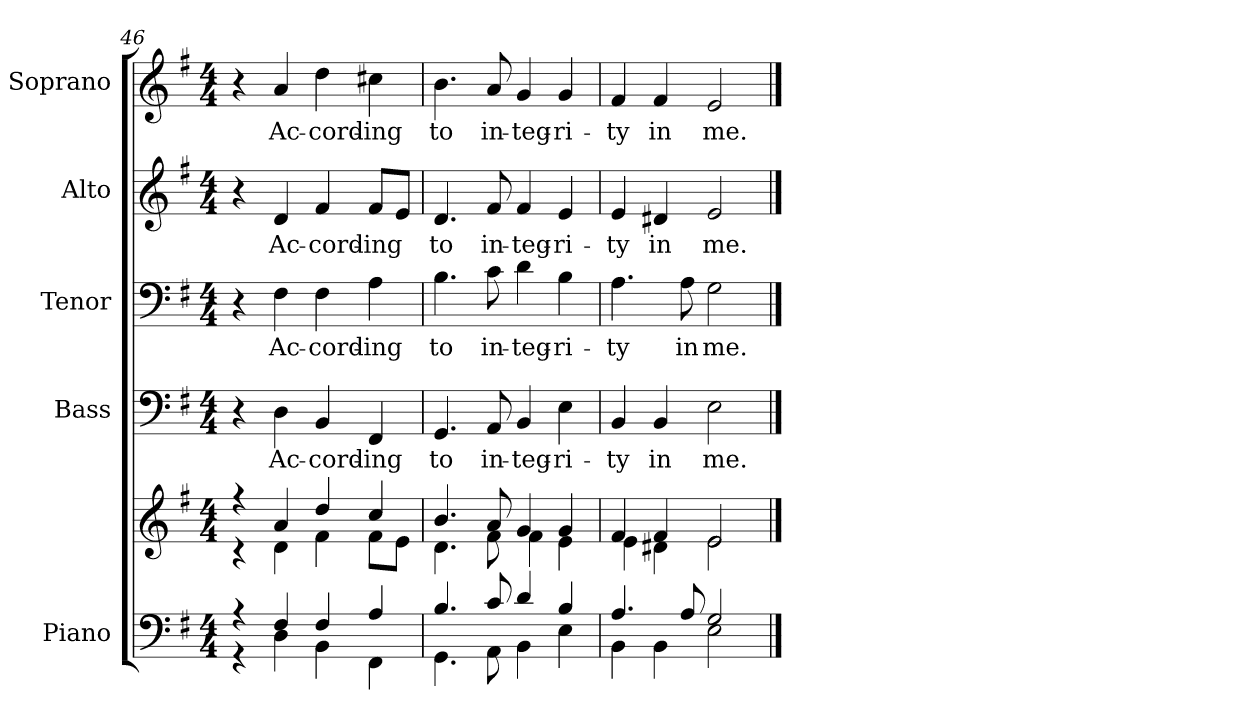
**kern	**kern	**kern	**text	**kern	**text	**kern	**text	**kern	**text
*part5	*part5	*part4	*part4	*part3	*part3	*part2	*part2	*part1	*part1
*staff6	*staff5	*staff4	*staff4	*staff3	*staff3	*staff2	*staff2	*staff1	*staff1
*I"Piano	*	*I"Bass	*	*I"Tenor	*	*I"Alto	*	*I"Soprano	*
*I'Pno.	*	*I'B.	*	*I'T.	*	*I'A.	*	*I'S.	*
!!LO:PB:g=z
*clefF4	*clefG2	*clefF4	*	*clefF4	*	*clefG2	*	*clefG2	*
*k[f#]	*k[f#]	*k[f#]	*	*k[f#]	*	*k[f#]	*	*k[f#]	*
*G:	*G:	*G:	*	*G:	*	*G:	*	*G:	*
*M4/4	*M4/4	*M4/4	*	*M4/4	*	*M4/4	*	*M4/4	*
=46	=46	=46	=46	=46	=46	=46	=46	=46	=46
*^	*^	*	*	*	*	*	*	*	*
4r	4r	4r	4r	4r	.	4r	.	4r	.	4r	.
!	!	!	!	!	!LO:LY:b:color=#000000	!	!	!	!	!	!
!	!	!	!	!	!	!	!LO:LY:b:color=#000000	!	!	!	!
!	!	!	!	!	!	!	!	!	!LO:LY:b:color=#000000	!	!
!	!	!	!	!	!	!	!	!	!	!	!LO:LY:b:color=#000000
4F#i/	4Di\	4ai/	4di\	4Di\	Ac-	4F#i\	Ac-	4di/	Ac-	4ai/	Ac-
!	!	!	!	!	!LO:LY:b:color=#000000	!	!	!	!	!	!
!	!	!	!	!	!	!	!LO:LY:b:color=#000000	!	!	!	!
!	!	!	!	!	!	!	!	!	!LO:LY:b:color=#000000	!	!
!	!	!	!	!	!	!	!	!	!	!	!LO:LY:b:color=#000000
4F#i/	4BBi\	4ddi/	4f#i\	4BBi/	-cord-	4F#i\	-cord-	4f#i/	-cord-	4ddi\	-cord-
!	!	!	!	!	!LO:LY:b:color=#000000	!	!	!	!	!	!
!	!	!	!	!	!	!	!LO:LY:b:color=#000000	!	!	!	!
!	!	!	!	!	!	!	!	!	!LO:LY:b:color=#000000	!	!
!	!	!	!	!	!	!	!	!	!	!	!LO:LY:b:color=#000000
4Ai/	4FF#i\	4cci/	8f#i\L	4FF#i/	-ing	4Ai\	-ing	8f#i/L	-ing	4cc#Xi\	-ing
.	.	.	8ei\J	.	.	.	.	8ei/J	.	.	.
=47	=47	=47	=47	=47	=47	=47	=47	=47	=47	=47	=47
!	!	!	!	!	!LO:LY:b:color=#000000	!	!	!	!	!	!
!	!	!	!	!	!	!	!LO:LY:b:color=#000000	!	!	!	!
!	!	!	!	!	!	!	!	!	!LO:LY:b:color=#000000	!	!
!	!	!	!	!	!	!	!	!	!	!	!LO:LY:b:color=#000000
4.Bi/	4.GGi\	4.bi/	4.di\	4.GGi/	to	4.Bi\	to	4.di/	to	4.bi\	to
!	!	!	!	!	!LO:LY:b:color=#000000	!	!	!	!	!	!
!	!	!	!	!	!	!	!LO:LY:b:color=#000000	!	!	!	!
!	!	!	!	!	!	!	!	!	!LO:LY:b:color=#000000	!	!
!	!	!	!	!	!	!	!	!	!	!	!LO:LY:b:color=#000000
8ci/	8AAi\	8ai/	8f#i\	8AAi/	in-	8ci\	in-	8f#i/	in-	8ai/	in-
!	!	!	!	!	!LO:LY:b:color=#000000	!	!	!	!	!	!
!	!	!	!	!	!	!	!LO:LY:b:color=#000000	!	!	!	!
!	!	!	!	!	!	!	!	!	!LO:LY:b:color=#000000	!	!
!	!	!	!	!	!	!	!	!	!	!	!LO:LY:b:color=#000000
4di/	4BBi\	4gi/	4f#i\	4BBi/	-teg-	4di\	-teg-	4f#i/	-teg-	4gi/	-teg-
!	!	!	!	!	!LO:LY:b:color=#000000	!	!	!	!	!	!
!	!	!	!	!	!	!	!LO:LY:b:color=#000000	!	!	!	!
!	!	!	!	!	!	!	!	!	!LO:LY:b:color=#000000	!	!
!	!	!	!	!	!	!	!	!	!	!	!LO:LY:b:color=#000000
4Bi/	4Ei\	4gi/	4ei\	4Ei\	-ri-	4Bi\	-ri-	4ei/	-ri-	4gi/	-ri-
=48	=48	=48	=48	=48	=48	=48	=48	=48	=48	=48	=48
!	!	!	!	!	!LO:LY:b:color=#000000	!	!	!	!	!	!
!	!	!	!	!	!	!	!LO:LY:b:color=#000000	!	!	!	!
!	!	!	!	!	!	!	!	!	!LO:LY:b:color=#000000	!	!
!	!	!	!	!	!	!	!	!	!	!	!LO:LY:b:color=#000000
4.Ai/	4BBi\	4f#i/	4ei\	4BBi/	-ty	4.Ai\	-ty	4ei/	-ty	4f#i/	-ty
!	!	!	!	!	!LO:LY:b:color=#000000	!	!	!	!	!	!
!	!	!	!	!	!	!	!	!	!LO:LY:b:color=#000000	!	!
!	!	!	!	!	!	!	!	!	!	!	!LO:LY:b:color=#000000
.	4BBi\	4f#i/	4d#Xi\	4BBi/	in	.	.	4d#Xi/	in	4f#i/	in
!	!	!	!	!	!	!	!LO:LY:b:color=#000000	!	!	!	!
8Ai/	.	.	.	.	.	8Ai\	in	.	.	.	.
!	!	!	!	!	!LO:LY:b:color=#000000	!	!	!	!	!	!
!	!	!	!	!	!	!	!LO:LY:b:color=#000000	!	!	!	!
!	!	!	!	!	!	!	!	!	!LO:LY:b:color=#000000	!	!
!	!	!	!	!	!	!	!	!	!	!	!LO:LY:b:color=#000000
2Gi/	2Ei\	2ei/	2ei\	2Ei\	me.	2Gi\	me.	2ei/	me.	2ei/	me.
*v	*v	*	*	*	*	*	*	*	*	*	*
*	*v	*v	*	*	*	*	*	*	*	*
==	==	==	==	==	==	==	==	==	==
*-	*-	*-	*-	*-	*-	*-	*-	*-	*-
